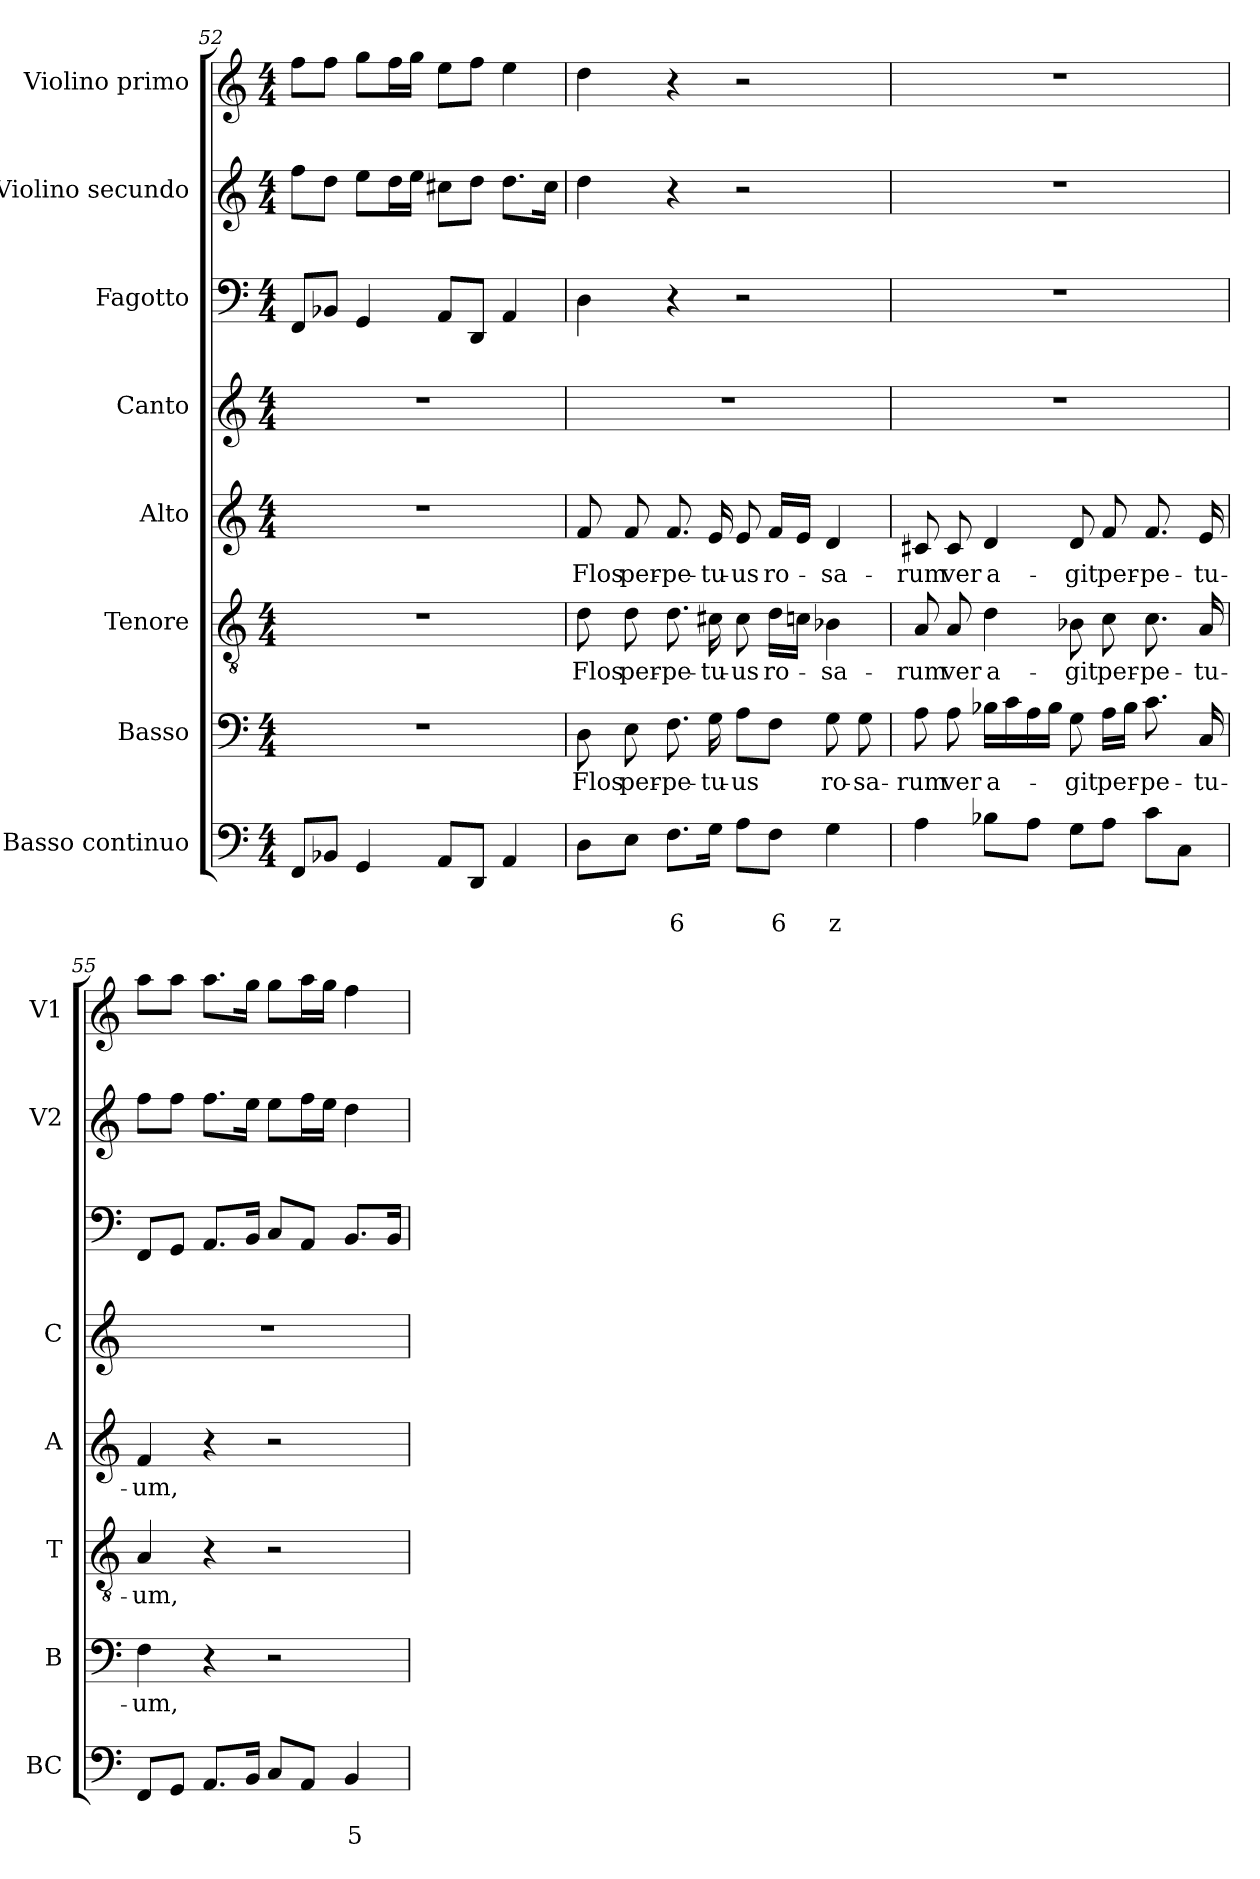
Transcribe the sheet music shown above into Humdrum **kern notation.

**kern	**text	**text	**kern	**text	**kern	**text	**kern	**text	**kern	**kern	**kern	**kern
*part8	*part8	*part8	*part7	*part7	*part6	*part6	*part5	*part5	*part4	*part3	*part2	*part1
*staff8	*staff8	*staff8	*staff7	*staff7	*staff6	*staff6	*staff5	*staff5	*staff4	*staff3	*staff2	*staff1
*I"Basso continuo	*	*	*I"Basso	*	*I"Tenore	*	*I"Alto	*	*I"Canto	*I"Fagotto	*I"Violino secundo	*I"Violino primo
*I'BC	*	*	*I'B	*	*I'T	*	*I'A	*	*I'C	*	*I'V2	*I'V1
!!LO:LB:g=z
*clefF4	*	*	*clefF4	*	*clefGv2	*	*clefG2	*	*clefG2	*clefF4	*clefG2	*clefG2
*k[]	*	*	*k[]	*	*k[]	*	*k[]	*	*k[]	*k[]	*k[]	*k[]
*C:	*	*	*C:	*	*C:	*	*C:	*	*C:	*C:	*C:	*C:
*M4/4	*	*	*M4/4	*	*M4/4	*	*M4/4	*	*M4/4	*M4/4	*M4/4	*M4/4
=52	=52	=52	=52	=52	=52	=52	=52	=52	=52	=52	=52	=52
8FF/L	.	.	1r	.	1r	.	1r	.	1r	8FF/L	8ff\L	8ff\L
8BB-X/J	.	.	.	.	.	.	.	.	.	8BB-X/J	8dd\J	8ff\J
4GG/	.	.	.	.	.	.	.	.	.	4GG/	8ee\L	8gg\L
.	.	.	.	.	.	.	.	.	.	.	16dd\L	16ff\L
.	.	.	.	.	.	.	.	.	.	.	16ee\JJ	16gg\JJ
8AA/L	.	.	.	.	.	.	.	.	.	8AA/L	8cc#X\L	8ee\L
8DD/J	.	.	.	.	.	.	.	.	.	8DD/J	8dd\J	8ff\J
4AA/	.	.	.	.	.	.	.	.	.	4AA/	8.dd\L	4ee\
.	.	.	.	.	.	.	.	.	.	.	16cc#\Jk	.
=53	=53	=53	=53	=53	=53	=53	=53	=53	=53	=53	=53	=53
!	!	!	!	!LO:LY:b	!	!LO:LY:b	!	!LO:LY:b	!	!	!	!
8D\L	.	.	8D\	Flos	8d\	Flos	8f/	Flos	1r	4D\	4dd\	4dd\
!	!	!	!	!LO:LY:b	!	!LO:LY:b	!	!LO:LY:b	!	!	!	!
8E\J	.	.	8E\	per-	8d\	per-	8f/	per-	.	.	.	.
!	!	!LO:LY:b	!	!LO:LY:b	!	!LO:LY:b	!	!LO:LY:b	!	!	!	!
8.F\L	.	6	8.F\	-pe-	8.d\	-pe-	8.f/	-pe-	.	4r	4r	4r
!	!	!	!	!LO:LY:b	!	!LO:LY:b	!	!LO:LY:b	!	!	!	!
16G\Jk	.	.	16G\	-tu-	16c#X\	-tu-	16e/	-tu-	.	.	.	.
!	!	!	!	!LO:LY:b	!	!LO:LY:b	!	!LO:LY:b	!	!	!	!
8A\L	.	.	8A\L	-us	8c#\	-us	8e/	-us	.	2r	2r	2r
!	!	!LO:LY:b	!	!	!	!LO:LY:b	!	!LO:LY:b	!	!	!	!
8F\J	.	6	8F\J	.	16d\LL	ro-	16f/LL	ro-	.	.	.	.
.	.	.	.	.	16cn\JJ	.	16e/JJ	.	.	.	.	.
!	!	!LO:LY:b	!	!LO:LY:b	!	!LO:LY:b	!	!LO:LY:b	!	!	!	!
4G\	.	z	8G\	ro-	4B-X\	-sa-	4d/	-sa-	.	.	.	.
!	!	!	!	!LO:LY:b	!	!	!	!	!	!	!	!
.	.	.	8G\	-sa-	.	.	.	.	.	.	.	.
=54	=54	=54	=54	=54	=54	=54	=54	=54	=54	=54	=54	=54
!	!	!	!	!LO:LY:b	!	!LO:LY:b	!	!LO:LY:b	!	!	!	!
4A\	.	.	8A\	-rum	8A/	-rum	8c#X/	-rum	1r	1r	1r	1r
!	!	!	!	!LO:LY:b	!	!LO:LY:b	!	!LO:LY:b	!	!	!	!
.	.	.	8A\	ver	8A/	ver	8c#/	ver	.	.	.	.
!	!	!	!	!LO:LY:b	!	!LO:LY:b	!	!LO:LY:b	!	!	!	!
8B-X\L	.	.	16B-X\LL	a-	4d\	a-	4d/	a-	.	.	.	.
.	.	.	16c\	.	.	.	.	.	.	.	.	.
8A\J	.	.	16A\	.	.	.	.	.	.	.	.	.
.	.	.	16B-\JJ	.	.	.	.	.	.	.	.	.
!	!	!	!	!LO:LY:b	!	!LO:LY:b	!	!LO:LY:b	!	!	!	!
8G\L	.	.	8G\	-git	8B-X\	-git	8d/	-git	.	.	.	.
!	!	!	!	!LO:LY:b	!	!LO:LY:b	!	!LO:LY:b	!	!	!	!
8A\J	.	.	16A\LL	per-	8c\	per-	8f/	per-	.	.	.	.
.	.	.	16B-\JJ	.	.	.	.	.	.	.	.	.
!	!	!	!	!LO:LY:b	!	!LO:LY:b	!	!LO:LY:b	!	!	!	!
8c\L	.	.	8.c\	-pe-	8.c\	-pe-	8.f/	-pe-	.	.	.	.
8C\J	.	.	.	.	.	.	.	.	.	.	.	.
!	!	!	!	!LO:LY:b	!	!LO:LY:b	!	!LO:LY:b	!	!	!	!
.	.	.	16C/	-tu-	16A/	-tu-	16e/	-tu-	.	.	.	.
=55	=55	=55	=55	=55	=55	=55	=55	=55	=55	=55	=55	=55
!	!	!	!	!LO:LY:b	!	!LO:LY:b	!	!LO:LY:b	!	!	!	!
8FF/L	.	.	4F\	-um,	4A/	-um,	4f/	-um,	1r	8FF/L	8ff\L	8aa\L
8GG/J	.	.	.	.	.	.	.	.	.	8GG/J	8ff\J	8aa\J
8.AA/L	.	.	4r	.	4r	.	4r	.	.	8.AA/L	8.ff\L	8.aa\L
16BB/Jk	.	.	.	.	.	.	.	.	.	16BB/Jk	16ee\Jk	16gg\Jk
8C/L	.	.	2r	.	2r	.	2r	.	.	8C/L	8ee\L	8gg\L
8AA/J	.	.	.	.	.	.	.	.	.	8AA/J	16ff\L	16aa\L
.	.	.	.	.	.	.	.	.	.	.	16ee\JJ	16gg\JJ
!	!	!LO:LY:b	!	!	!	!	!	!	!	!	!	!
4BB/	.	5	.	.	.	.	.	.	.	8.BB/L	4dd\	4ff\
.	.	.	.	.	.	.	.	.	.	16BB/Jk	.	.
=	=	=	=	=	=	=	=	=	=	=	=	=
*-	*-	*-	*-	*-	*-	*-	*-	*-	*-	*-	*-	*-
